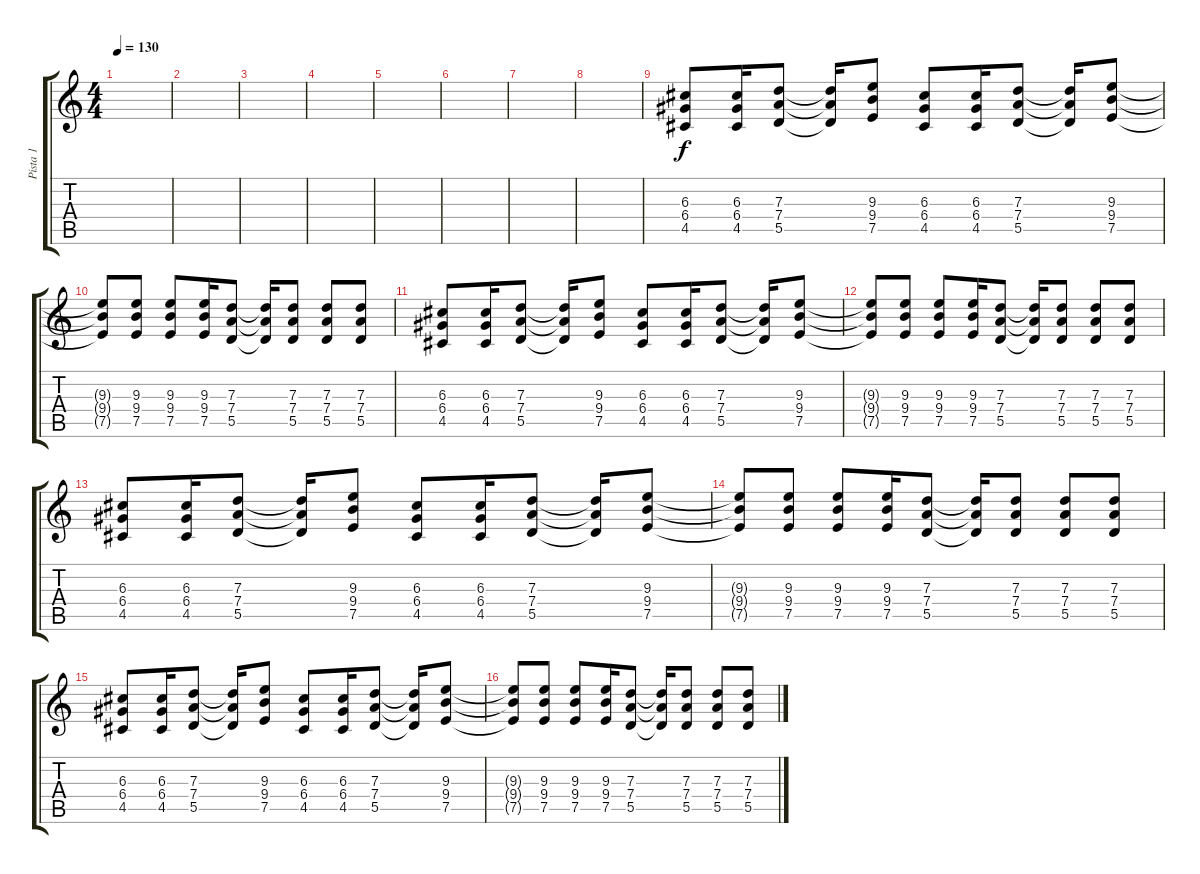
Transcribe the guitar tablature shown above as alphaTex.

\track ("Pista 1" "Pista 1") {instrument distortionguitar}
\staff {score tabs}
\tuning (E4 B3 G3 D3 A2 E2) {hide}
\ts (4 4)
\tempo 130
\clef g2
\ks c
|
|
|
|
|
|
|
|
(6.3 6.4 4.5).8 (6.3 6.4 4.5).16 (7.3 7.4 5.5).8 (7.3{t} 7.4{t} 5.5{t}).16 (9.3 9.4 7.5).8 (6.3 6.4 4.5).8 (6.3 6.4 4.5).16 (7.3 7.4 5.5).8 (7.3{t} 7.4{t} 5.5{t}).16 (9.3 9.4 7.5).8 |
(9.3{t} 9.4{t} 7.5{t}).8 (9.3 9.4 7.5).8 (9.3 9.4 7.5).8 (9.3 9.4 7.5).16 (7.3 7.4 5.5).8 (7.3{t} 7.4{t} 5.5{t}).16 (7.3 7.4 5.5).8 (7.3 7.4 5.5).8 (7.3 7.4 5.5).8 |
(6.3 6.4 4.5).8 (6.3 6.4 4.5).16 (7.3 7.4 5.5).8 (7.3{t} 7.4{t} 5.5{t}).16 (9.3 9.4 7.5).8 (6.3 6.4 4.5).8 (6.3 6.4 4.5).16 (7.3 7.4 5.5).8 (7.3{t} 7.4{t} 5.5{t}).16 (9.3 9.4 7.5).8 |
(9.3{t} 9.4{t} 7.5{t}).8 (9.3 9.4 7.5).8 (9.3 9.4 7.5).8 (9.3 9.4 7.5).16 (7.3 7.4 5.5).8 (7.3{t} 7.4{t} 5.5{t}).16 (7.3 7.4 5.5).8 (7.3 7.4 5.5).8 (7.3 7.4 5.5).8 |
(6.3 6.4 4.5).8 (6.3 6.4 4.5).16 (7.3 7.4 5.5).8 (7.3{t} 7.4{t} 5.5{t}).16 (9.3 9.4 7.5).8 (6.3 6.4 4.5).8 (6.3 6.4 4.5).16 (7.3 7.4 5.5).8 (7.3{t} 7.4{t} 5.5{t}).16 (9.3 9.4 7.5).8 |
(9.3{t} 9.4{t} 7.5{t}).8 (9.3 9.4 7.5).8 (9.3 9.4 7.5).8 (9.3 9.4 7.5).16 (7.3 7.4 5.5).8 (7.3{t} 7.4{t} 5.5{t}).16 (7.3 7.4 5.5).8 (7.3 7.4 5.5).8 (7.3 7.4 5.5).8 |
(6.3 6.4 4.5).8 (6.3 6.4 4.5).16 (7.3 7.4 5.5).8 (7.3{t} 7.4{t} 5.5{t}).16 (9.3 9.4 7.5).8 (6.3 6.4 4.5).8 (6.3 6.4 4.5).16 (7.3 7.4 5.5).8 (7.3{t} 7.4{t} 5.5{t}).16 (9.3 9.4 7.5).8 |
(9.3{t} 9.4{t} 7.5{t}).8 (9.3 9.4 7.5).8 (9.3 9.4 7.5).8 (9.3 9.4 7.5).16 (7.3 7.4 5.5).8 (7.3{t} 7.4{t} 5.5{t}).16 (7.3 7.4 5.5).8 (7.3 7.4 5.5).8 (7.3 7.4 5.5).8
